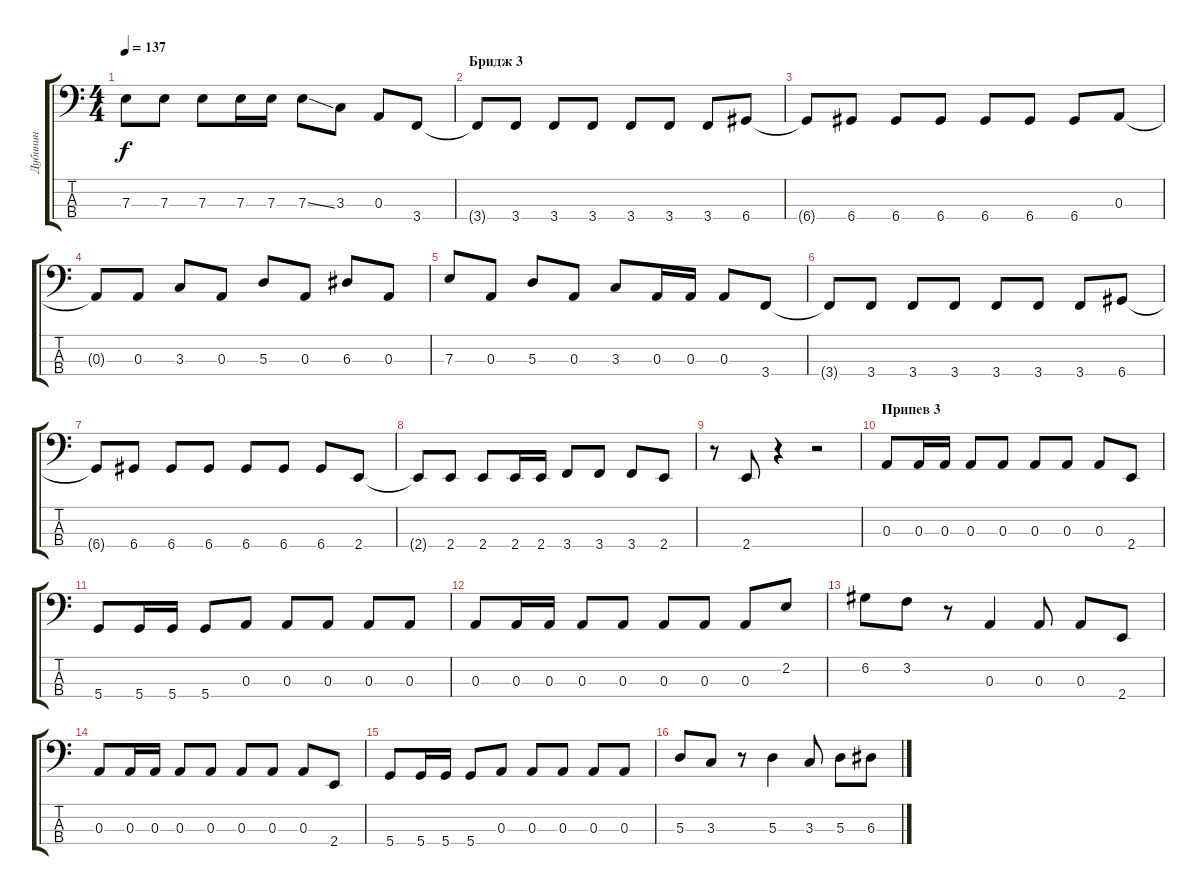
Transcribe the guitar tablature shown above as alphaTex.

\track ("Дубинин" "Дубинин") {instrument electricbassfinger}
\staff {score tabs}
\tuning (G2 D2 A1 D1) {hide}
\ts (4 4)
\tempo 137
\clef f4
\ks c
7.3{t}.8{dy f} 7.3.8 7.3.8 7.3.16 7.3.16 7.3{ss}.8 3.3.8 0.3.8 3.4.8 |
\section ("" "Бридж 3")
3.4{t}.8 3.4.8 3.4.8 3.4.8 3.4.8 3.4.8 3.4.8 6.4.8 |
6.4{t}.8 6.4.8 6.4.8 6.4.8 6.4.8 6.4.8 6.4.8 0.3.8 |
0.3{t}.8 0.3.8 3.3.8 0.3.8 5.3.8 0.3.8 6.3.8 0.3.8 |
7.3.8 0.3.8 5.3.8 0.3.8 3.3.8 0.3.16 0.3.16 0.3.8 3.4.8 |
3.4{t}.8 3.4.8 3.4.8 3.4.8 3.4.8 3.4.8 3.4.8 6.4.8 |
6.4{t}.8 6.4.8 6.4.8 6.4.8 6.4.8 6.4.8 6.4.8 2.4.8 |
2.4{t}.8 2.4.8 2.4.8 2.4.16 2.4.16 3.4.8 3.4.8 3.4.8 2.4.8 |
r.8 2.4.8 r.4 r.2 |
\section ("" "Припев 3")
0.3.8 0.3.16 0.3.16 0.3.8 0.3.8 0.3.8 0.3.8 0.3.8 2.4.8 |
5.4.8 5.4.16 5.4.16 5.4.8 0.3.8 0.3.8 0.3.8 0.3.8 0.3.8 |
0.3.8 0.3.16 0.3.16 0.3.8 0.3.8 0.3.8 0.3.8 0.3.8 2.2.8 |
6.2.8 3.2.8 r.8 0.3.4 0.3.8 0.3.8 2.4.8 |
0.3.8 0.3.16 0.3.16 0.3.8 0.3.8 0.3.8 0.3.8 0.3.8 2.4.8 |
5.4.8 5.4.16 5.4.16 5.4.8 0.3.8 0.3.8 0.3.8 0.3.8 0.3.8 |
5.3.8 3.3.8 r.8 5.3.4 3.3.8 5.3.8 6.3.8
